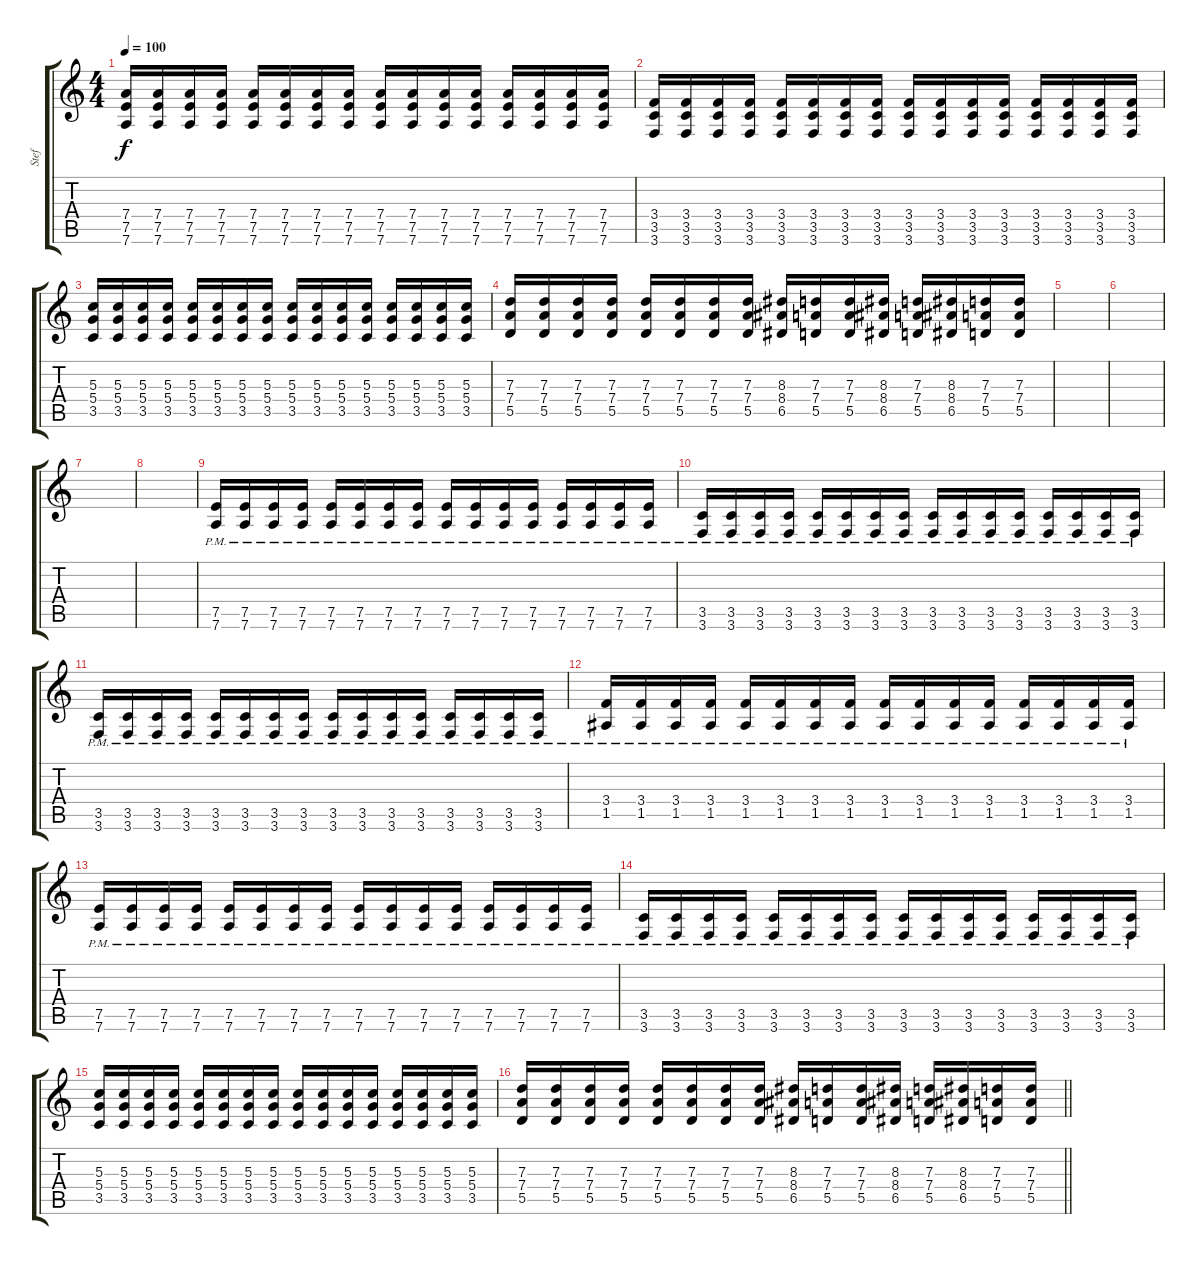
\track ("Stef" "Stef") {instrument distortionguitar}
\staff {score tabs}
\tuning (E4 B3 G3 D3 A2 D2) {hide}
\ts (4 4)
\tempo 100
\clef g2
\ks c
(7.4 7.5 7.6).16{dy f} (7.4 7.5 7.6).16 (7.4 7.5 7.6).16 (7.4 7.5 7.6).16 (7.4 7.5 7.6).16 (7.4 7.5 7.6).16 (7.4 7.5 7.6).16 (7.4 7.5 7.6).16 (7.4 7.5 7.6).16 (7.4 7.5 7.6).16 (7.4 7.5 7.6).16 (7.4 7.5 7.6).16 (7.4 7.5 7.6).16 (7.4 7.5 7.6).16 (7.4 7.5 7.6).16 (7.4 7.5 7.6).16 |
(3.4 3.5 3.6).16 (3.4 3.5 3.6).16 (3.4 3.5 3.6).16 (3.4 3.5 3.6).16 (3.4 3.5 3.6).16 (3.4 3.5 3.6).16 (3.4 3.5 3.6).16 (3.4 3.5 3.6).16 (3.4 3.5 3.6).16 (3.4 3.5 3.6).16 (3.4 3.5 3.6).16 (3.4 3.5 3.6).16 (3.4 3.5 3.6).16 (3.4 3.5 3.6).16 (3.4 3.5 3.6).16 (3.4 3.5 3.6).16 |
(5.3 5.4 3.5).16 (5.3 5.4 3.5).16 (5.3 5.4 3.5).16 (5.3 5.4 3.5).16 (5.3 5.4 3.5).16 (5.3 5.4 3.5).16 (5.3 5.4 3.5).16 (5.3 5.4 3.5).16 (5.3 5.4 3.5).16 (5.3 5.4 3.5).16 (5.3 5.4 3.5).16 (5.3 5.4 3.5).16 (5.3 5.4 3.5).16 (5.3 5.4 3.5).16 (5.3 5.4 3.5).16 (5.3 5.4 3.5).16 |
(7.3 7.4 5.5).16 (7.3 7.4 5.5).16 (7.3 7.4 5.5).16 (7.3 7.4 5.5).16 (7.3 7.4 5.5).16 (7.3 7.4 5.5).16 (7.3 7.4 5.5).16 (7.3 7.4 5.5).16 (8.3 8.4 6.5).16 (7.3 7.4 5.5).16 (7.3 7.4 5.5).16 (8.3 8.4 6.5).16 (7.3 7.4 5.5).16 (8.3 8.4 6.5).16 (7.3 7.4 5.5).16 (7.3 7.4 5.5).16 |
|
|
|
|
(7.5{pm} 7.6{pm}).16 (7.5{pm} 7.6{pm}).16 (7.5{pm} 7.6{pm}).16 (7.5{pm} 7.6{pm}).16 (7.5{pm} 7.6{pm}).16 (7.5{pm} 7.6{pm}).16 (7.5{pm} 7.6{pm}).16 (7.5{pm} 7.6{pm}).16 (7.5{pm} 7.6{pm}).16 (7.5{pm} 7.6{pm}).16 (7.5{pm} 7.6{pm}).16 (7.5{pm} 7.6{pm}).16 (7.5{pm} 7.6{pm}).16 (7.5{pm} 7.6{pm}).16 (7.5{pm} 7.6{pm}).16 (7.5{pm} 7.6{pm}).16 |
(3.5{pm} 3.6{pm}).16 (3.5{pm} 3.6{pm}).16 (3.5{pm} 3.6{pm}).16 (3.5{pm} 3.6{pm}).16 (3.5{pm} 3.6{pm}).16 (3.5{pm} 3.6{pm}).16 (3.5{pm} 3.6{pm}).16 (3.5{pm} 3.6{pm}).16 (3.5{pm} 3.6{pm}).16 (3.5{pm} 3.6{pm}).16 (3.5{pm} 3.6{pm}).16 (3.5{pm} 3.6{pm}).16 (3.5{pm} 3.6{pm}).16 (3.5{pm} 3.6{pm}).16 (3.5{pm} 3.6{pm}).16 (3.5{pm} 3.6{pm}).16 |
(3.5{pm} 3.6{pm}).16 (3.5{pm} 3.6{pm}).16 (3.5{pm} 3.6{pm}).16 (3.5{pm} 3.6{pm}).16 (3.5{pm} 3.6{pm}).16 (3.5{pm} 3.6{pm}).16 (3.5{pm} 3.6{pm}).16 (3.5{pm} 3.6{pm}).16 (3.5{pm} 3.6{pm}).16 (3.5{pm} 3.6{pm}).16 (3.5{pm} 3.6{pm}).16 (3.5{pm} 3.6{pm}).16 (3.5{pm} 3.6{pm}).16 (3.5{pm} 3.6{pm}).16 (3.5{pm} 3.6{pm}).16 (3.5{pm} 3.6{pm}).16 |
(3.4{pm} 1.5{pm}).16 (3.4{pm} 1.5{pm}).16 (3.4{pm} 1.5{pm}).16 (3.4{pm} 1.5{pm}).16 (3.4{pm} 1.5{pm}).16 (3.4{pm} 1.5{pm}).16 (3.4{pm} 1.5{pm}).16 (3.4{pm} 1.5{pm}).16 (3.4{pm} 1.5{pm}).16 (3.4{pm} 1.5{pm}).16 (3.4{pm} 1.5{pm}).16 (3.4{pm} 1.5{pm}).16 (3.4{pm} 1.5{pm}).16 (3.4{pm} 1.5{pm}).16 (3.4{pm} 1.5{pm}).16 (3.4{pm} 1.5{pm}).16 |
(7.5{pm} 7.6{pm}).16 (7.5{pm} 7.6{pm}).16 (7.5{pm} 7.6{pm}).16 (7.5{pm} 7.6{pm}).16 (7.5{pm} 7.6{pm}).16 (7.5{pm} 7.6{pm}).16 (7.5{pm} 7.6{pm}).16 (7.5{pm} 7.6{pm}).16 (7.5{pm} 7.6{pm}).16 (7.5{pm} 7.6{pm}).16 (7.5{pm} 7.6{pm}).16 (7.5{pm} 7.6{pm}).16 (7.5{pm} 7.6{pm}).16 (7.5{pm} 7.6{pm}).16 (7.5{pm} 7.6{pm}).16 (7.5{pm} 7.6{pm}).16 |
(3.5{pm} 3.6{pm}).16 (3.5{pm} 3.6{pm}).16 (3.5{pm} 3.6{pm}).16 (3.5{pm} 3.6{pm}).16 (3.5{pm} 3.6{pm}).16 (3.5{pm} 3.6{pm}).16 (3.5{pm} 3.6{pm}).16 (3.5{pm} 3.6{pm}).16 (3.5{pm} 3.6{pm}).16 (3.5{pm} 3.6{pm}).16 (3.5{pm} 3.6{pm}).16 (3.5{pm} 3.6{pm}).16 (3.5{pm} 3.6{pm}).16 (3.5{pm} 3.6{pm}).16 (3.5{pm} 3.6{pm}).16 (3.5{pm} 3.6{pm}).16 |
(5.3 5.4 3.5).16 (5.3 5.4 3.5).16 (5.3 5.4 3.5).16 (5.3 5.4 3.5).16 (5.3 5.4 3.5).16 (5.3 5.4 3.5).16 (5.3 5.4 3.5).16 (5.3 5.4 3.5).16 (5.3 5.4 3.5).16 (5.3 5.4 3.5).16 (5.3 5.4 3.5).16 (5.3 5.4 3.5).16 (5.3 5.4 3.5).16 (5.3 5.4 3.5).16 (5.3 5.4 3.5).16 (5.3 5.4 3.5).16 |
\barLineRight lightlight
(7.3 7.4 5.5).16 (7.3 7.4 5.5).16 (7.3 7.4 5.5).16 (7.3 7.4 5.5).16 (7.3 7.4 5.5).16 (7.3 7.4 5.5).16 (7.3 7.4 5.5).16 (7.3 7.4 5.5).16 (8.3 8.4 6.5).16 (7.3 7.4 5.5).16 (7.3 7.4 5.5).16 (8.3 8.4 6.5).16 (7.3 7.4 5.5).16 (8.3 8.4 6.5).16 (7.3 7.4 5.5).16 (7.3 7.4 5.5).16
